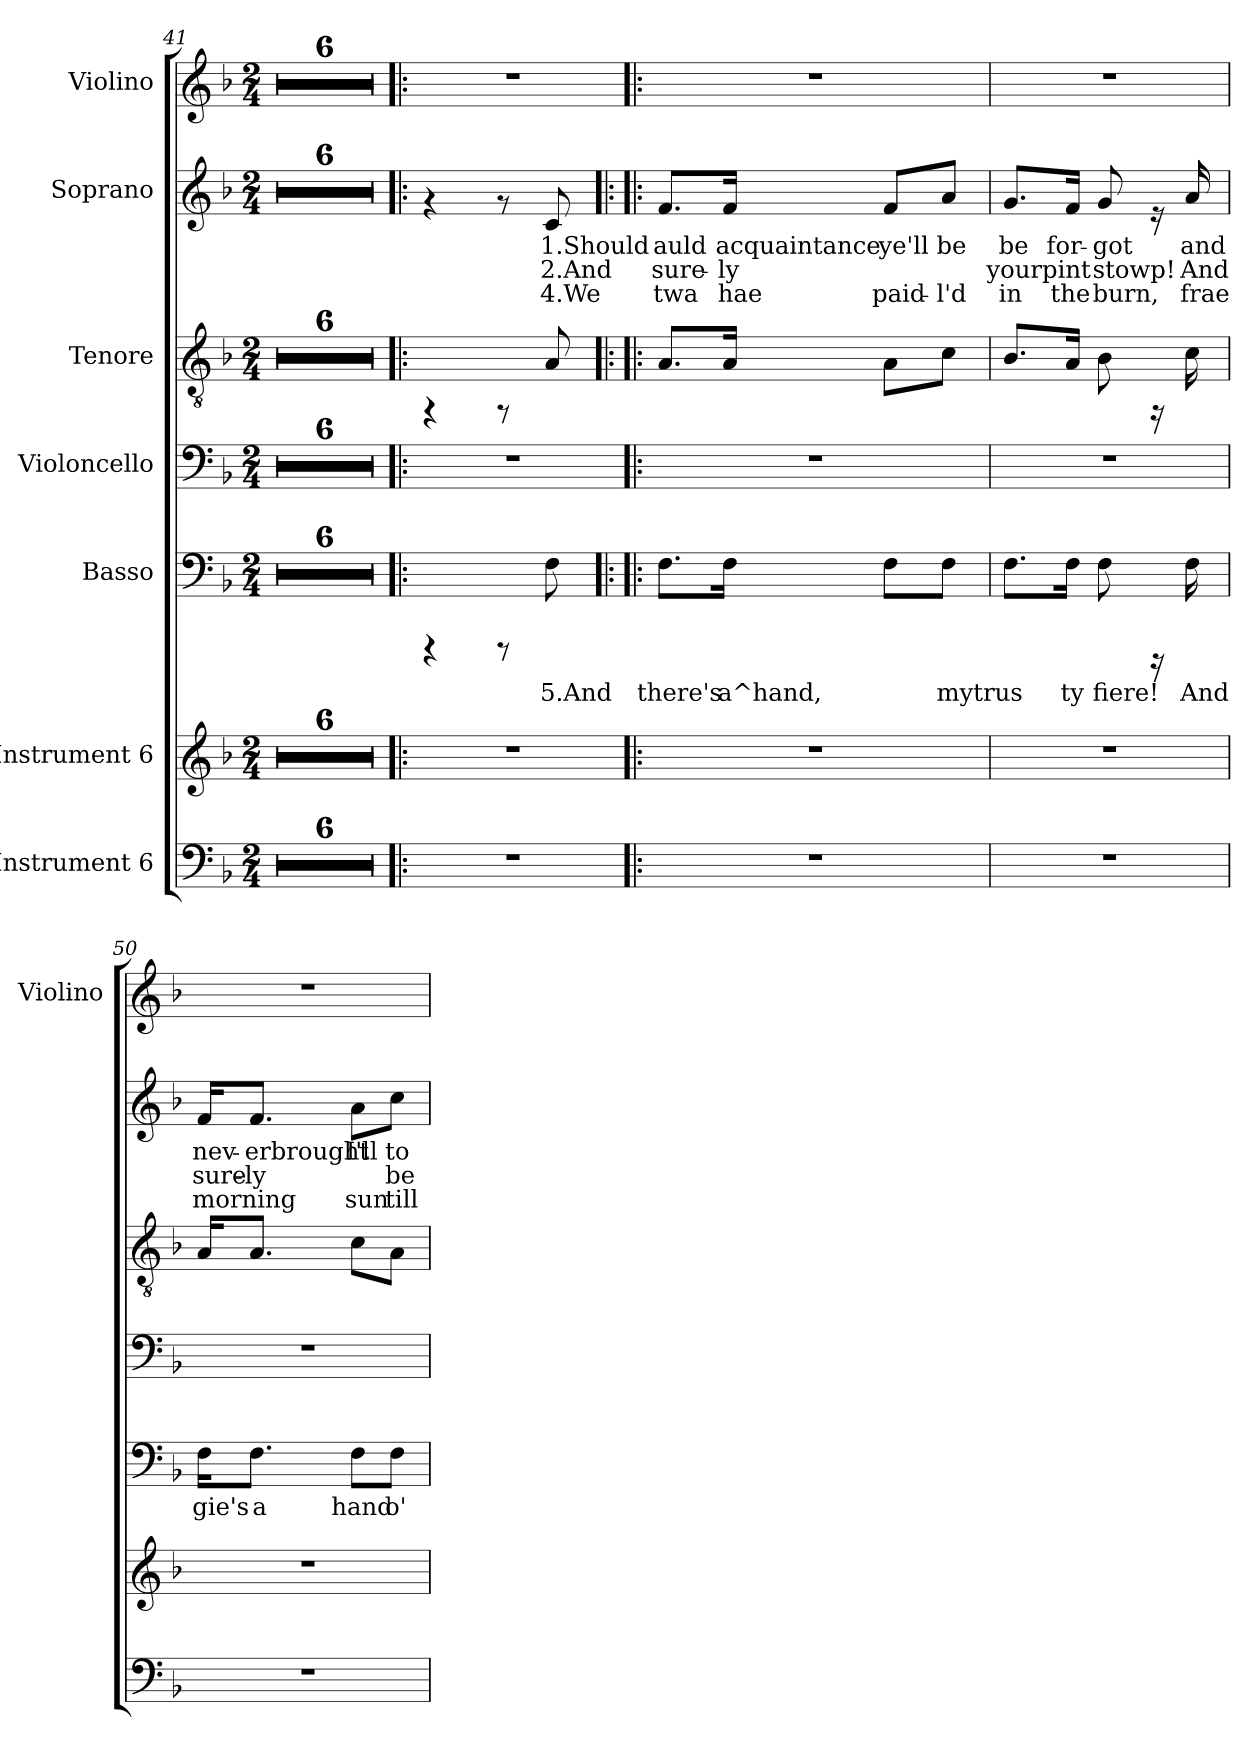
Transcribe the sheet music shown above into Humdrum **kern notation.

**kern	**kern	**kern	**text	**kern	**kern	**kern	**text	**text	**text	**kern
*part7	*part6	*part5	*part5	*part4	*part3	*part2	*part2	*part2	*part2	*part1
*staff7	*staff6	*staff5	*staff5	*staff4	*staff3	*staff2	*staff2	*staff2	*staff2	*staff1
*I"Instrument 6	*I"Instrument 6	*I"Basso	*	*I"Violoncello	*I"Tenore	*I"Soprano	*	*	*	*I"Violino
*	*	*	*	*	*	*	*	*	*	*I'Violino
*clefF4	*clefG2	*clefF4	*	*clefF4	*clefGv2	*clefG2	*	*	*	*clefG2
*k[b-]	*k[b-]	*k[b-]	*	*k[b-]	*k[b-]	*k[b-]	*	*	*	*k[b-]
*F:	*F:	*F:	*	*F:	*F:	*F:	*	*	*	*F:
*M2/4	*M2/4	*M2/4	*	*M2/4	*M2/4	*M2/4	*	*	*	*M2/4
=41	=41	=41	=41	=41	=41	=41	=41	=41	=41	=41
2r	2r	2r	.	2r	2r	2r	.	.	.	2r
=42	=42:|!	=42:|!	=42:|!	=42:|!	=42:|!	=42:|!	=42:|!	=42:|!	=42:|!	=42:|!
2r	2r	2r	.	2r	2r	2r	.	.	.	2r
=43	=43	=43	=43	=43	=43	=43	=43	=43	=43	=43
2r	2r	2r	.	2r	2r	2r	.	.	.	2r
=44	=44	=44	=44	=44	=44	=44	=44	=44	=44	=44
2r	2r	2r	.	2r	2r	2r	.	.	.	2r
=45	=45	=45	=45	=45	=45	=45	=45	=45	=45	=45
2r	2r	2r	.	2r	2r	2r	.	.	.	2r
=46	=46	=46	=46	=46	=46	=46	=46	=46	=46	=46
2r	2r	2r	.	2r	2r	2r	.	.	.	2r
=47	=47:|!	=47:|!|:	=47:|!|:	=47:|!	=47:|!|:	=47:|!|:	=47:|!|:	=47:|!|:	=47:|!|:	=47:|!|:
2r	2r	4rCCC	.	2r	4rFF	4rf	.	.	.	2r
.	.	8rCCC	.	.	8rFF	8rf	.	.	.	.
!	!	!	!LO:LY:b:rj	!	!	!	!LO:LY:b:cj	!LO:LY:b:cj	!LO:LY:b:cj	!
.	.	8F\	5.And	.	8A/	8c/	1.Should	2.And	4.We	.
=48	=48	=48!|:	=48!|:	=48	=48!|:	=48!|:	=48!|:	=48!|:	=48!|:	=48!|:
!	!	!	!LO:LY:b:rj	!	!	!	!LO:LY:b:cj	!LO:LY:b:cj	!LO:LY:b:cj	!
2r	2r	8.F\L	there's	2r	8.A/L	8.f/L	auld	sure-	-twa	2r
!	!	!	!LO:LY:b:rj	!	!	!	!LO:LY:b:cj	!LO:LY:b:cj	!LO:LY:b:cj	!
.	.	16F\Jk	a^hand,	.	16A/Jk	16f/Jk	acquaintance	ly	hae	.
!	!	!	!LO:LY:b:rj	!	!	!	!LO:LY:b:cj	!LO:LY:b:cj	!LO:LY:b:cj	!
.	.	8F\L	.	.	8A\L	8f/L	ye'll	.	paid-	.
!	!	!	!LO:LY:b:rj	!	!	!	!LO:LY:b:cj	!LO:LY:b:cj	!LO:LY:b:cj	!
.	.	8F\J	mytrus-	.	8c\J	8a/J	-be	.	l'd	.
=49	=49	=49	=49	=49	=49	=49	=49	=49	=49	=49
!	!	!	!LO:LY:b:rj	!	!	!	!LO:LY:b:cj	!LO:LY:b:cj	!LO:LY:b:cj	!
2r	2r	8.F\L	--	2r	8.B-/L	8.g/L	be	yourpint	in	2r
!	!	!	!LO:LY:b:rj	!	!	!	!LO:LY:b:cj	!LO:LY:b:cj	!LO:LY:b:cj	!
.	.	16F\Jk	-ty	.	16A/Jk	16f/Jk	for-	-	the	.
!	!	!	!LO:LY:b:rj	!	!	!	!LO:LY:b:cj	!LO:LY:b:cj	!LO:LY:b:cj	!
.	.	8F\	fiere!	.	8B-\	8g/	got	stowp!	burn,	.
.	.	16rBBBB	.	.	16rEE	16re	.	.	.	.
!	!	!	!LO:LY:b:rj	!	!	!	!LO:LY:b:cj	!LO:LY:b:cj	!LO:LY:b:cj	!
.	.	16F\	And	.	16c\	16a/	and	And	frae	.
=50	=50	=50	=50	=50	=50	=50	=50	=50	=50	=50
!	!	!	!LO:LY:b:rj	!	!	!	!LO:LY:b:cj	!LO:LY:b:cj	!LO:LY:b:cj	!
2r	2r	16F\KL	gie's	2r	16A/KL	16f/KL	nev-	-sure-	-morning	2r
!	!	!	!LO:LY:b:rj	!	!	!	!LO:LY:b:cj	!LO:LY:b:cj	!LO:LY:b:cj	!
.	.	8.F\J	a	.	8.A/J	8.f/J	erbrought	ly	.	.
!	!	!	!LO:LY:b:rj	!	!	!	!LO:LY:b:cj	!LO:LY:b:cj	!LO:LY:b:cj	!
.	.	8F\L	hand	.	8c\L	8a\L	I'll	.	sun	.
!	!	!	!LO:LY:b:rj	!	!	!	!LO:LY:b:cj	!LO:LY:b:cj	!LO:LY:b:cj	!
.	.	8F\J	o'	.	8A\J	8cc\J	to	be	till	.
=	=	=	=	=	=	=	=	=	=	=
*-	*-	*-	*-	*-	*-	*-	*-	*-	*-	*-
